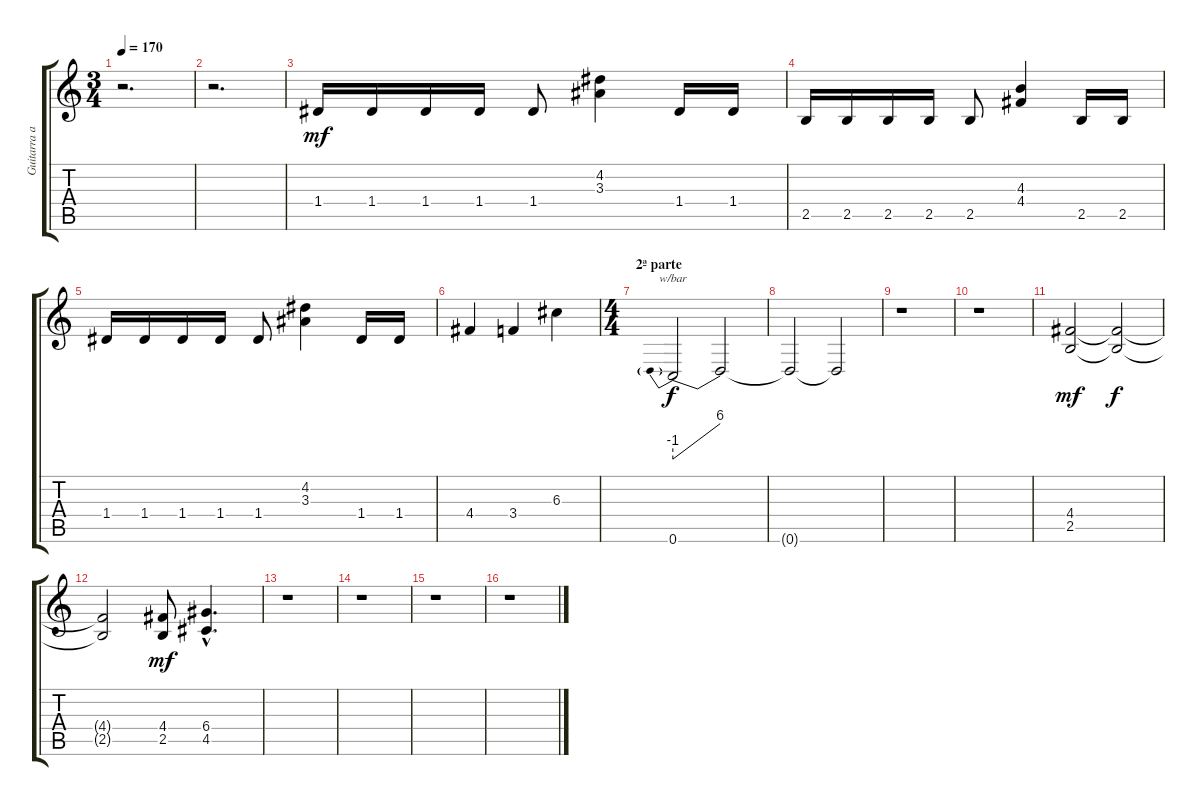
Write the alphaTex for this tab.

\track ("Guitarra adicional" "Guitarra a") {instrument distortionguitar}
\staff {score tabs}
\tuning (E4 B3 G3 D3 A2 D2) {hide}
\ts (3 4)
\tempo 170
\clef g2
\ks c
r.2{d dy f} |
r.2{d} |
1.4.16{dy mf} 1.4.16 1.4.16 1.4.16 1.4.8 (4.2 3.3).4 1.4.16 1.4.16 |
2.5.16 2.5.16 2.5.16 2.5.16 2.5.8 (4.3 4.4).4 2.5.16 2.5.16 |
1.4.16 1.4.16 1.4.16 1.4.16 1.4.8 (4.2 3.3).4 1.4.16 1.4.16 |
4.4.4 3.4.4 6.3.4 |
\ts (4 4)
\section ("" "2ª parte")
0.6.2{tbe (predivedive default 0 -4 60 24) dy f} 0.6{t}.2 |
0.6{t}.2 0.6{t}.2 |
r.1 |
r.1 |
(4.4 2.5).2{dy mf} (4.4{t} 2.5{t}).2{dy f} |
(4.4{t} 2.5{t}).2 (4.4 2.5).8{dy mf} (6.4{hac} 4.5{hac}).4{d} |
r.1 |
r.1 |
r.1 |
r.1
